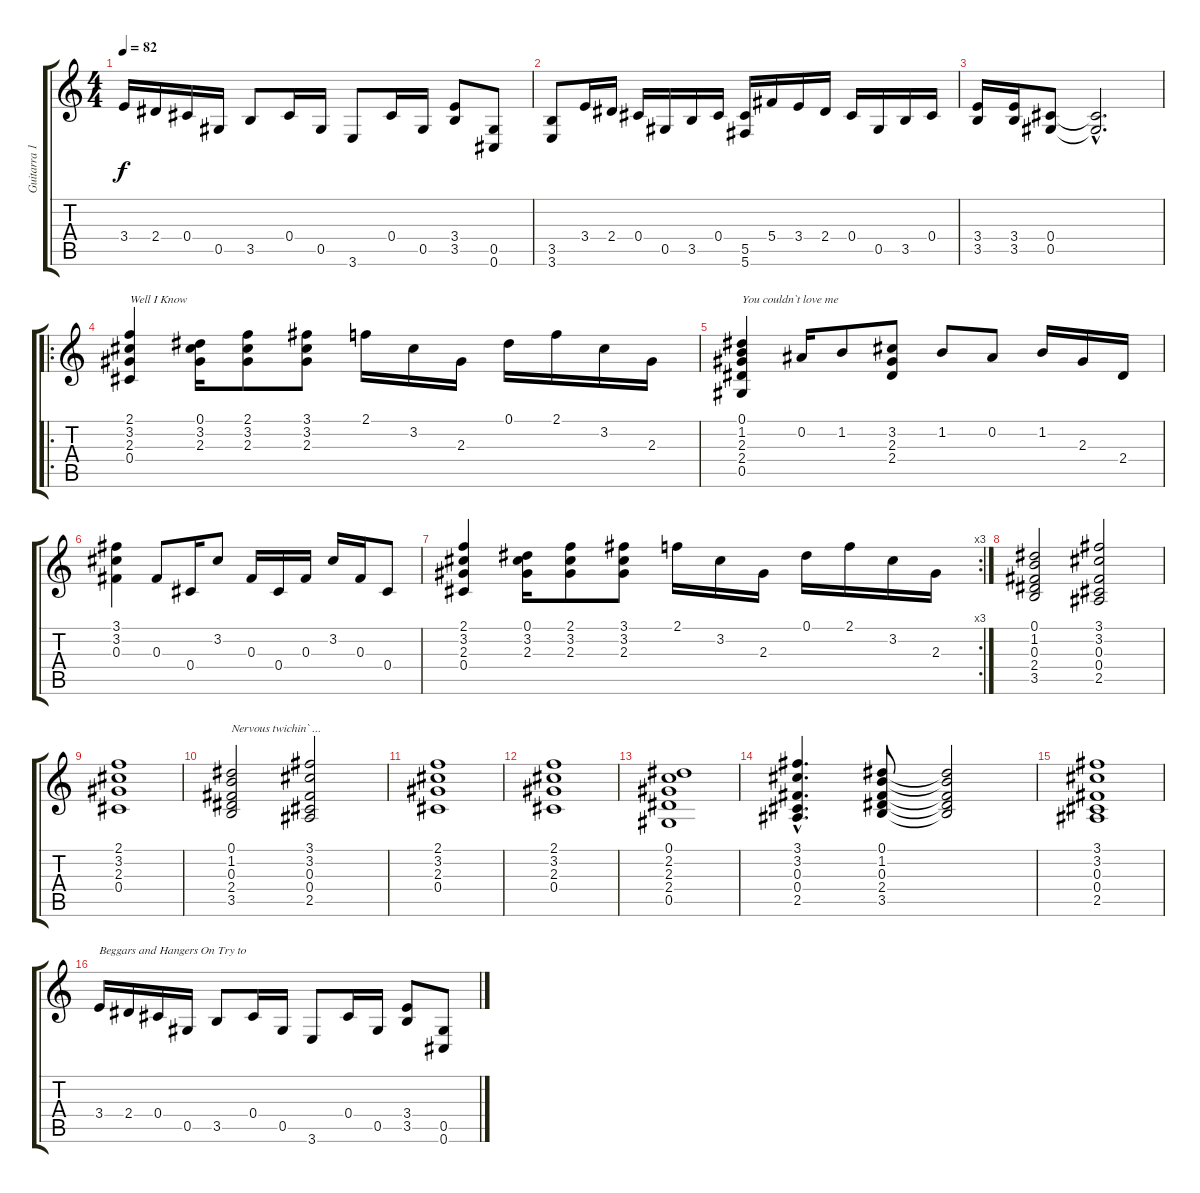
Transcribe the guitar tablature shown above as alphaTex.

\track ("Guitarra 1" "Guitarra 1") {instrument overdrivenguitar}
\staff {score tabs}
\tuning (Eb4 Bb3 Gb3 Db3 Ab2 Db2) {hide}
\ts (4 4)
\tempo 82
\clef g2
\ks c
3.4.16{dy f} 2.4.16 0.4.16 0.5.16 3.5.8 0.4.16 0.5.16 3.6.8 0.4.16 0.5.16 (3.4 3.5).8 (0.5 0.6).8 |
(3.5 3.6).8 3.4.16 2.4.16 0.4.16 0.5.16 3.5.16 0.4.16 (5.5 5.6).16 5.4.16 3.4.16 2.4.16 0.4.16 0.5.16 3.5.16 0.4.16 |
(3.4 3.5).16 (3.4 3.5).16 (0.4 0.5).8 (0.4{hac t} 0.5{hac t}).2{d} |
\ro
(2.1 3.2 2.3 0.4).4{txt "Well I Know "} (0.1 3.2 2.3).16 (2.1 3.2 2.3).8 (3.1 3.2 2.3).8 2.1.16 3.2.16 2.3.16 0.1.16 2.1.16 3.2.16 2.3.16 |
(0.1 1.2 2.3 2.4 0.5).4{txt "You couldn`t love me"} 0.2.16 1.2.8 (3.2 2.3 2.4).8 1.2.8 0.2.8 1.2.16 2.3.16 2.4.16 |
(3.1 3.2 0.3).4 0.3.8 0.4.16 3.2.8 0.3.16 0.4.16 0.3.16 3.2.16 0.3.16 0.4.8 |
\rc 3
(2.1 3.2 2.3 0.4).4 (0.1 3.2 2.3).16 (2.1 3.2 2.3).8 (3.1 3.2 2.3).8 2.1.16 3.2.16 2.3.16 0.1.16 2.1.16 3.2.16 2.3.16 |
(0.1 1.2 0.3 2.4 3.5).2 (3.1 3.2 0.3 0.4 2.5).2 |
(2.1 3.2 2.3 0.4).1 |
(0.1 1.2 0.3 2.4 3.5).2{txt "Nervous twichin` ..."} (3.1 3.2 0.3 0.4 2.5).2 |
(2.1 3.2 2.3 0.4).1 |
(2.1 3.2 2.3 0.4).1 |
(0.1 2.2 2.3 2.4 0.5).1 |
(3.1{hac} 3.2{hac} 0.3{hac} 0.4{hac} 2.5{hac}).4{d} (0.1 1.2 0.3 2.4 3.5).8 (0.1{t} 1.2{t} 0.3{t} 2.4{t} 3.5{t}).2 |
(3.1 3.2 0.3 0.4 2.5).1 |
3.4.16{txt "Beggars and Hangers On Try to"} 2.4.16 0.4.16 0.5.16 3.5.8 0.4.16 0.5.16 3.6.8 0.4.16 0.5.16 (3.4 3.5).8 (0.5 0.6).8
